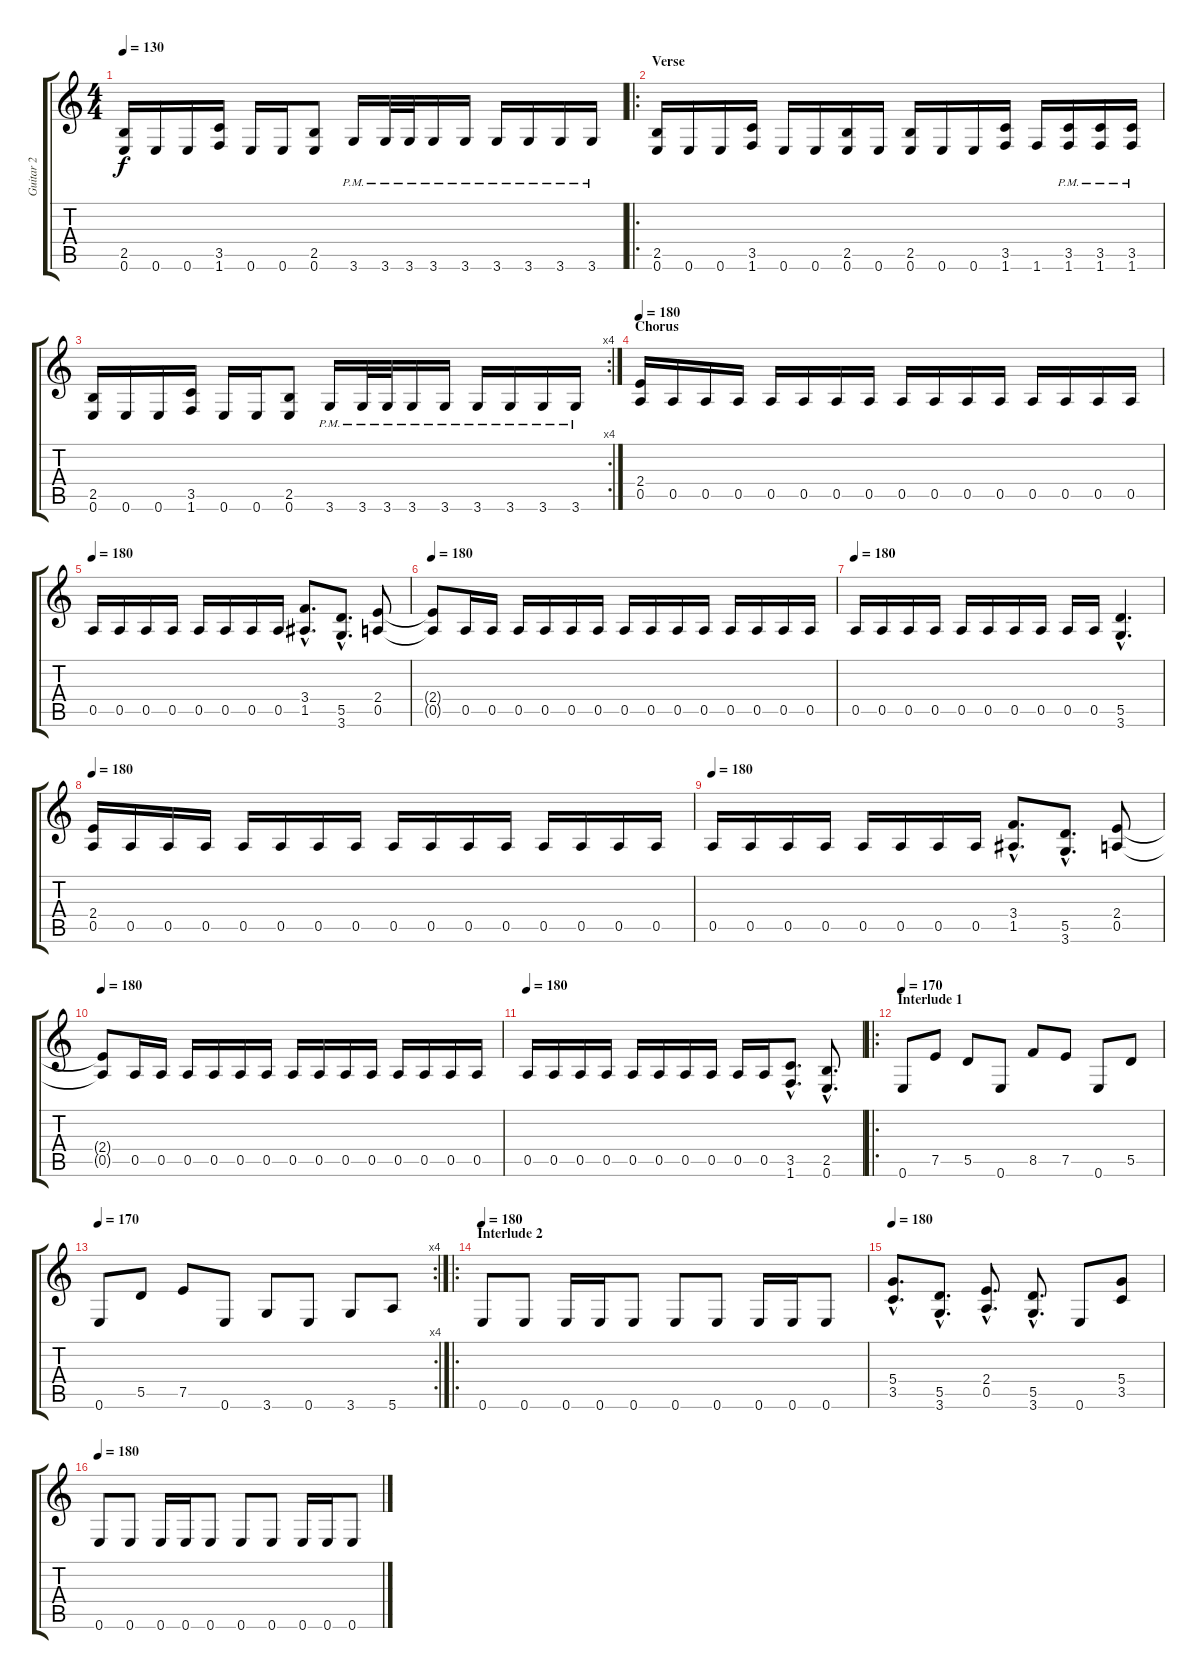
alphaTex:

\track ("Guitar 2" "Guitar 2") {instrument distortionguitar}
\staff {score tabs}
\tuning (E4 B3 G3 D3 A2 E2) {hide}
\ts (4 4)
\tempo 130
\clef g2
\ks c
(2.5 0.6).16{dy f} 0.6.16 0.6.16 (3.5 1.6).16 0.6.16 0.6.16 (2.5 0.6).8 3.6{pm}.16 3.6{pm}.32 3.6{pm}.32 3.6{pm}.16 3.6{pm}.16 3.6{pm}.16 3.6{pm}.16 3.6{pm}.16 3.6{pm}.16 |
\ro
\section ("" "Verse")
(2.5 0.6).16 0.6.16 0.6.16 (3.5 1.6).16 0.6.16 0.6.16 (2.5 0.6).16 0.6.16 (2.5 0.6).16 0.6.16 0.6.16 (3.5 1.6).16 1.6.16 (3.5{pm} 1.6{pm}).16 (3.5{pm} 1.6{pm}).16 (3.5{pm} 1.6{pm}).16 |
\rc 4
(2.5 0.6).16 0.6.16 0.6.16 (3.5 1.6).16 0.6.16 0.6.16 (2.5 0.6).8 3.6{pm}.16 3.6{pm}.32 3.6{pm}.32 3.6{pm}.16 3.6{pm}.16 3.6{pm}.16 3.6{pm}.16 3.6{pm}.16 3.6{pm}.16 |
\section ("" "Chorus")
\tempo 180
(2.4 0.5).16 0.5.16 0.5.16 0.5.16 0.5.16 0.5.16 0.5.16 0.5.16 0.5.16 0.5.16 0.5.16 0.5.16 0.5.16 0.5.16 0.5.16 0.5.16 |
\tempo 180
0.5.16 0.5.16 0.5.16 0.5.16 0.5.16 0.5.16 0.5.16 0.5.16 (3.4{hac} 1.5{hac}).8{d} (5.5{hac} 3.6{hac}).8{d} (2.4 0.5).8 |
\tempo 180
(2.4{t} 0.5{t}).8 0.5.16 0.5.16 0.5.16 0.5.16 0.5.16 0.5.16 0.5.16 0.5.16 0.5.16 0.5.16 0.5.16 0.5.16 0.5.16 0.5.16 |
\tempo 180
0.5.16 0.5.16 0.5.16 0.5.16 0.5.16 0.5.16 0.5.16 0.5.16 0.5.16 0.5.16 (5.5{hac} 3.6{hac}).4{d} |
\tempo 180
(2.4 0.5).16 0.5.16 0.5.16 0.5.16 0.5.16 0.5.16 0.5.16 0.5.16 0.5.16 0.5.16 0.5.16 0.5.16 0.5.16 0.5.16 0.5.16 0.5.16 |
\tempo 180
0.5.16 0.5.16 0.5.16 0.5.16 0.5.16 0.5.16 0.5.16 0.5.16 (3.4{hac} 1.5{hac}).8{d} (5.5{hac} 3.6{hac}).8{d} (2.4 0.5).8 |
\tempo 180
(2.4{t} 0.5{t}).8 0.5.16 0.5.16 0.5.16 0.5.16 0.5.16 0.5.16 0.5.16 0.5.16 0.5.16 0.5.16 0.5.16 0.5.16 0.5.16 0.5.16 |
\tempo 180
0.5.16 0.5.16 0.5.16 0.5.16 0.5.16 0.5.16 0.5.16 0.5.16 0.5.16 0.5.16 (3.5{hac} 1.6{hac}).8{d} (2.5{hac} 0.6{hac}).8{d} |
\ro
\section ("" "Interlude 1")
\tempo 170
0.6.8 7.5.8 5.5.8 0.6.8 8.5.8 7.5.8 0.6.8 5.5.8 |
\rc 4
\tempo 170
0.6.8 5.5.8 7.5.8 0.6.8 3.6.8 0.6.8 3.6.8 5.6.8 |
\ro
\section ("" "Interlude 2")
\tempo 180
0.6.8 0.6.8 0.6.16 0.6.16 0.6.8 0.6.8 0.6.8 0.6.16 0.6.16 0.6.8 |
\tempo 180
(5.4{hac} 3.5{hac}).8{d} (5.5{hac} 3.6{hac}).8{d} (2.4{hac} 0.5{hac}).8{d} (5.5{hac} 3.6{hac}).8{d} 0.6.8 (5.4 3.5).8 |
\tempo 180
0.6.8 0.6.8 0.6.16 0.6.16 0.6.8 0.6.8 0.6.8 0.6.16 0.6.16 0.6.8
